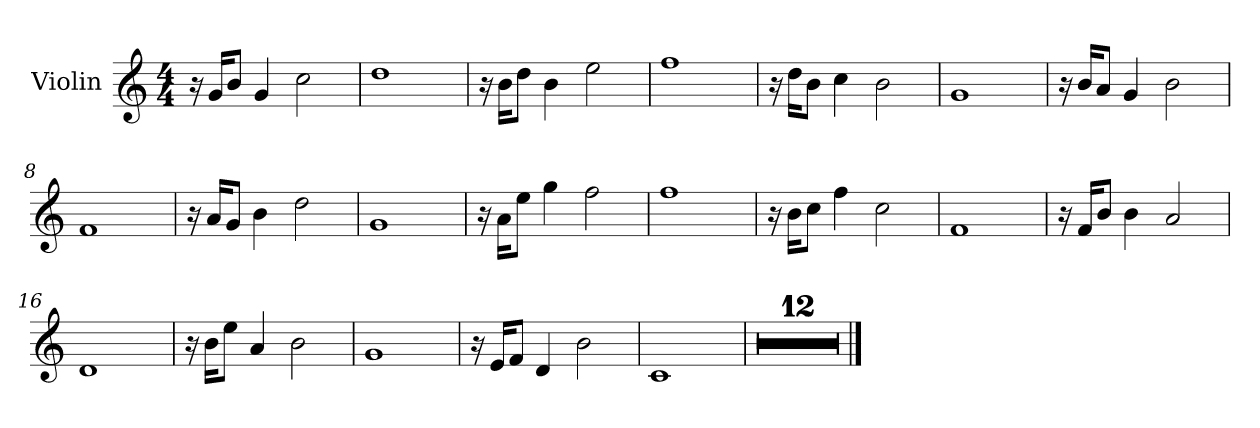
**kern
*part1
*staff1
*I"Violin
*I'Vln.
*clefG2
*k[]
*M4/4
=1
16r
16g/KL
8b/J
4g/
2cc\
=2
1dd
=3
16r
16b\KL
8dd\J
4b\
2ee\
=4
1ff
=5
16r
16dd\KL
8b\J
4cc\
2b\
=6
1g
=7
16r
16b/KL
8a/J
4g/
2b\
!!LO:LB:g=z
=8
1f
=9
16r
16a/KL
8g/J
4b\
2dd\
=10
1g
=11
16r
16a\KL
8ee\J
4gg\
2ff\
=12
1ff
=13
16r
16b\KL
8cc\J
4ff\
2cc\
=14
1f
!!LO:LB:g=z
=15
16r
16f/KL
8b/J
4b\
2a/
=16
1d
=17
16r
16b\KL
8ee\J
4a/
2b\
=18
1g
=19
16r
16e/KL
8f/J
4d/
2b\
=20
1c
=21
1r
=22
1r
!!LO:LB:g=z
=23
1r
=24
1r
=25
1r
=26
1r
=27
1r
=28
1r
=29
1r
=30
1r
=31
1r
=32
1r
==
*-
